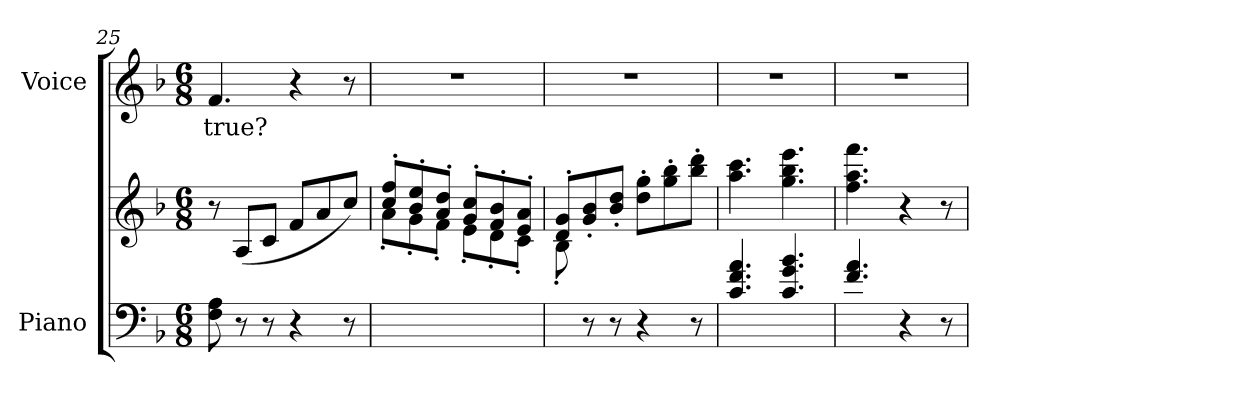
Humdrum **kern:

**kern	**kern	**kern	**text
*part2	*part2	*part1	*part1
*staff3	*staff2	*staff1	*staff1
*I"Piano	*	*I"Voice	*
*I'Pno	*	*	*
*clefF4	*clefG2	*clefG2	*
*k[b-]	*k[b-]	*k[b-]	*
*M6/8	*M6/8	*M6/8	*
=25	=25	=25	=25
8F\ 8A\	8r	4.f/	true?
8r	(8A/L	.	.
8r	8c/J	.	.
4r	8f/L	4r	.
.	8a/	.	.
8r	8cc/J)	8r	.
=26	=26	=26	=26
*	*^	*	*
2.ryy	8cc/'> 8ff/'>L	8a'<\L	2.r	.
.	8b-/'> 8ee/'>	8g'<\	.	.
.	8a/'> 8dd/'>J	8f'<\J	.	.
.	8g/'> 8cc/'>L	8e'<\L	.	.
.	8f/'> 8b-/'>	8d'<\	.	.
.	8e/'> 8a/'>J	8c'<\J	.	.
=27	=27	=27	=27	=27
8ryy	8d/'> 8g/'>L	8B-'<\	2.r	.
8r	8g/'> 8b-/'>	2ryy	.	.
8r	8b-/'> 8dd/'>J	.	.	.
4r	8dd\' 8gg\'L	.	.	.
.	8gg\' 8bb-\'	.	.	.
8r	8bb-\' 8ddd\'J	8ryy	.	.
*	*v	*v	*	*
=28	=28	=28	=28
4.c/ 4.f/ 4.a/	4.aa\ 4.ccc\	2.r	.
4.c/ 4.g/ 4.b-/	4.gg\ 4.bb-\ 4.eee\	.	.
=29	=29	=29	=29
4.f/ 4.a/	4.ff\ 4.aa\ 4.fff\	2.r	.
4r	4r	.	.
8r	8r	.	.
=	=	=	=
*-	*-	*-	*-
